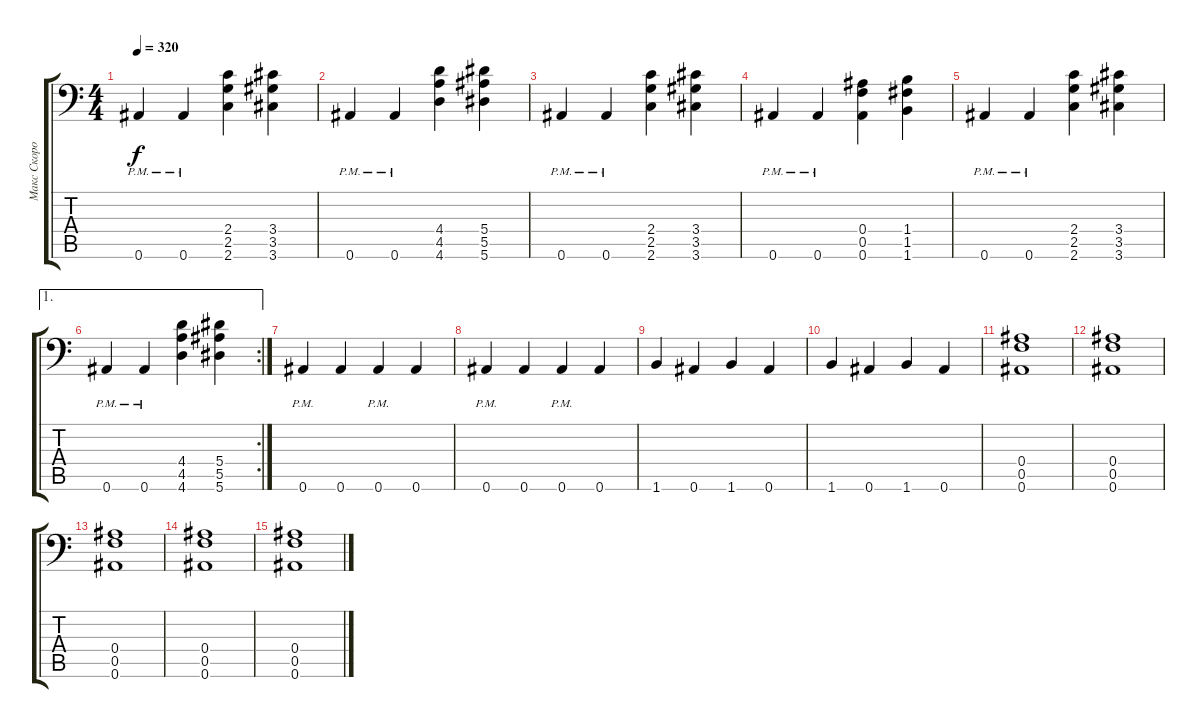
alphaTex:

\track ("Макс Скоробогатов-Вторая Гитара" "Макс Скоро") {instrument distortionguitar}
\staff {score tabs}
\tuning (C4 G3 Eb3 Bb2 F2 Bb1) {hide}
\ts (4 4)
\tempo 320
\clef f4
\ks c
0.6{pm}.4{dy f} 0.6{pm}.4 (2.4 2.5 2.6).4 (3.4 3.5 3.6).4 |
0.6{pm}.4 0.6{pm}.4 (4.4 4.5 4.6).4 (5.4 5.5 5.6).4 |
0.6{pm}.4 0.6{pm}.4 (2.4 2.5 2.6).4 (3.4 3.5 3.6).4 |
0.6{pm}.4 0.6{pm}.4 (0.4 0.5 0.6).4 (1.4 1.5 1.6).4 |
0.6{pm}.4 0.6{pm}.4 (2.4 2.5 2.6).4 (3.4 3.5 3.6).4 |
\ae 1
\rc 2
0.6{pm}.4 0.6{pm}.4 (4.4 4.5 4.6).4 (5.4 5.5 5.6).4 |
0.6{pm}.4 0.6.4 0.6{pm}.4 0.6.4 |
0.6{pm}.4 0.6.4 0.6{pm}.4 0.6.4 |
1.6.4 0.6.4 1.6.4 0.6.4 |
1.6.4 0.6.4 1.6.4 0.6.4 |
(0.4 0.5 0.6).1 |
(0.4 0.5 0.6).1 |
(0.4 0.5 0.6).1 |
(0.4 0.5 0.6).1 |
(0.4 0.5 0.6).1
